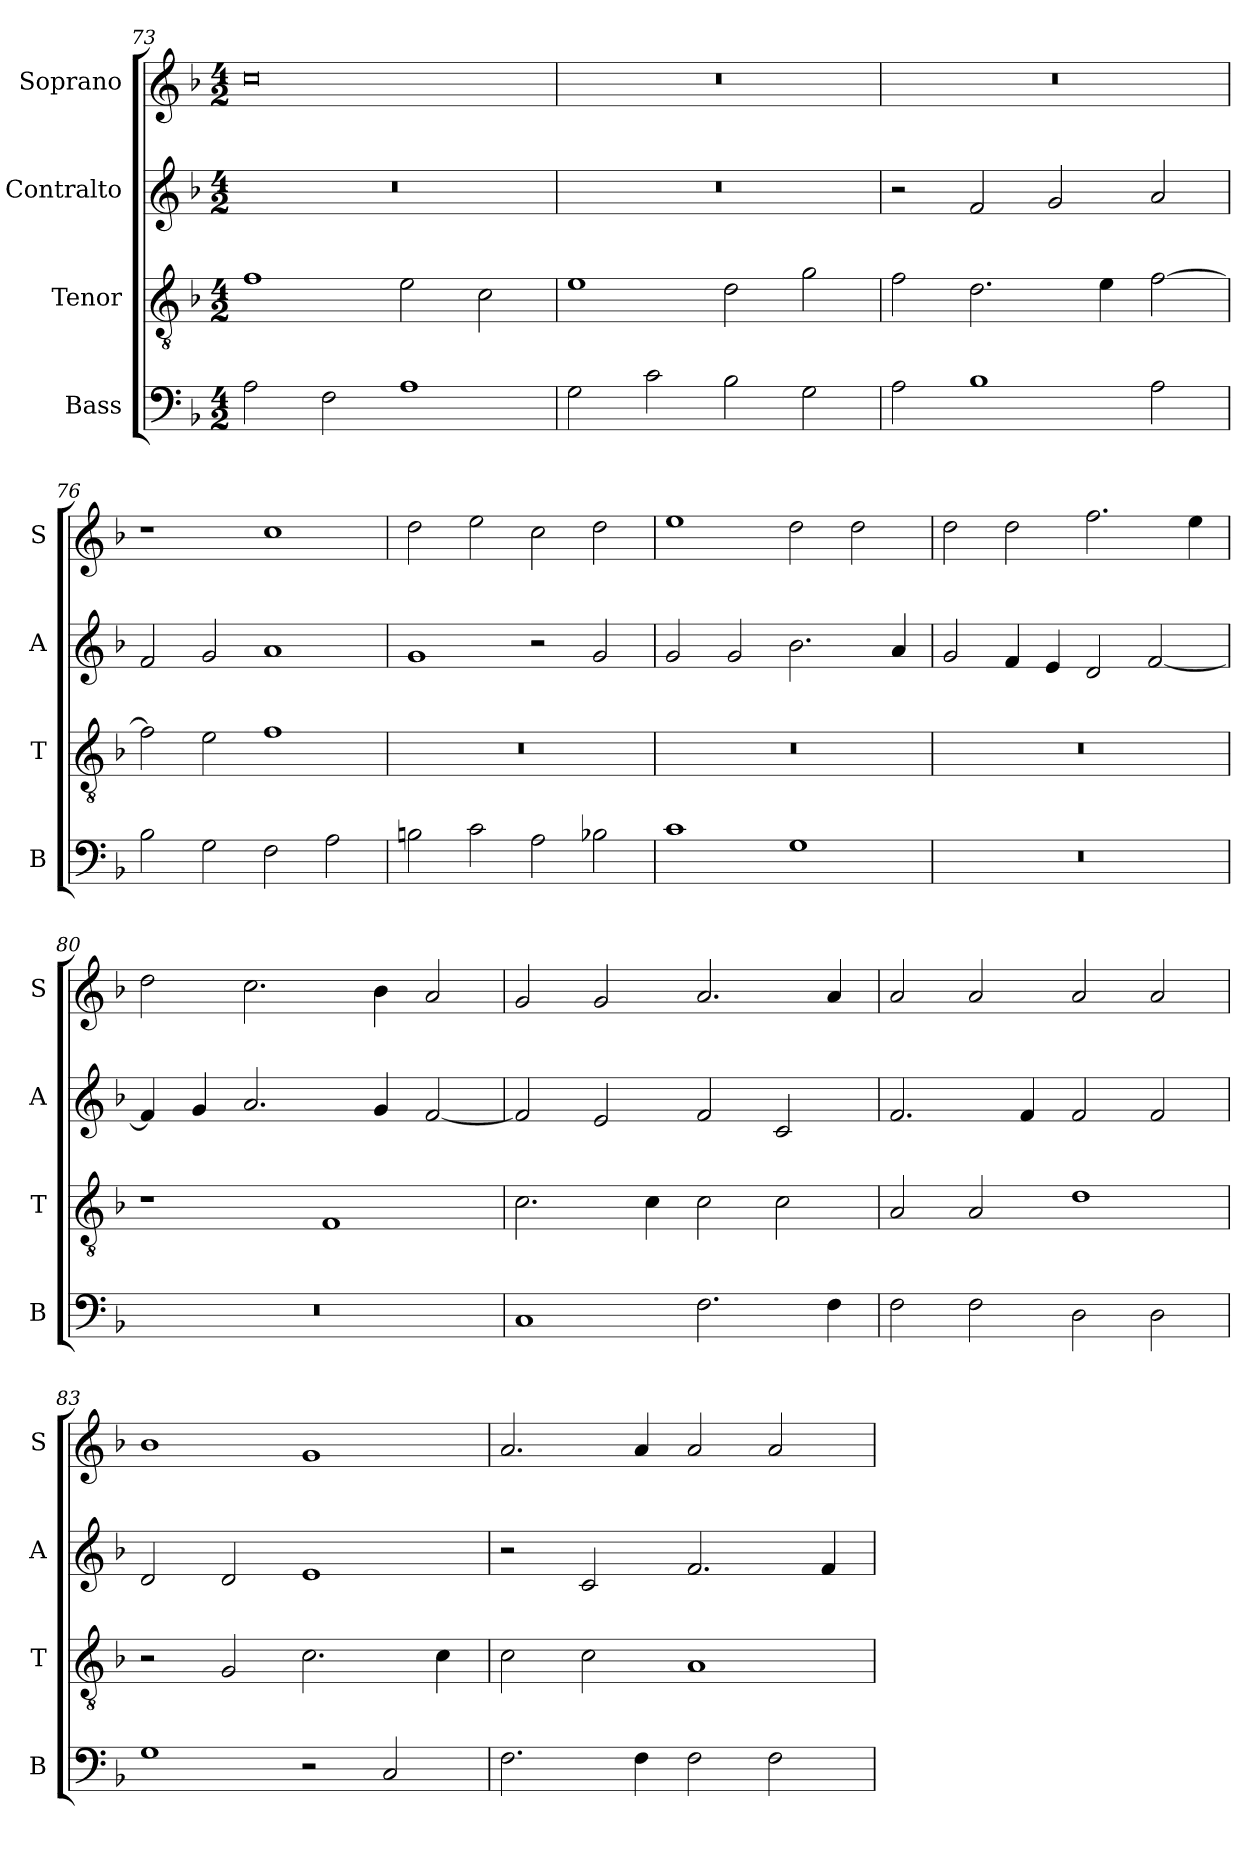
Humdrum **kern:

**kern	**kern	**kern	**kern
*part4	*part3	*part2	*part1
*staff4	*staff3	*staff2	*staff1
*I"Bass	*I"Tenor	*I"Contralto	*I"Soprano
*I'B	*I'T	*I'A	*I'S
*clefF4	*clefGv2	*clefG2	*clefG2
*k[b-]	*k[b-]	*k[b-]	*k[b-]
*F:ion	*F:ion	*F:ion	*F:ion
*M4/2	*M4/2	*M4/2	*M4/2
=73	=73	=73	=73
2A	1f	0r	0cc
2F	.	.	.
1A	2e	.	.
.	2c	.	.
=74	=74	=74	=74
2G	1e	0r	0r
2c	.	.	.
2B-	2d	.	.
2G	2g	.	.
=75	=75	=75	=75
2A	2f	2r	0r
1B-	2.d	2f	.
.	.	2g	.
.	4e	.	.
2A	[2f	2a	.
=76	=76	=76	=76
2B-	2f]	2f	1r
2G	2e	2g	.
2F	1f	1a	1cc
2A	.	.	.
=77	=77	=77	=77
2Bn	0r	1g	2dd
2c	.	.	2ee
2A	.	2r	2cc
2B-X	.	2g	2dd
=78	=78	=78	=78
1c	0r	2g	1ee
.	.	2g	.
1G	.	2.b-	2dd
.	.	.	2dd
.	.	4a	.
=79	=79	=79	=79
0r	0r	2g	2dd
.	.	4f	2dd
.	.	4e	.
.	.	2d	2.ff
.	.	[2f	.
.	.	.	4ee
=80	=80	=80	=80
0r	1r	4f]	2dd
.	.	4g	.
.	.	2.a	2.cc
.	1F	.	.
.	.	4g	4b-
.	.	[2f	2a
=81	=81	=81	=81
1C	2.c	2f]	2g
.	.	2e	2g
.	4c	.	.
2.F	2c	2f	2.a
.	2c	2c	.
4F	.	.	4a
=82	=82	=82	=82
2F	2A	2.f	2a
2F	2A	.	2a
.	.	4f	.
2D	1d	2f	2a
2D	.	2f	2a
=83	=83	=83	=83
1G	2r	2d	1b-
.	2G	2d	.
2r	2.c	1e	1g
2C	.	.	.
.	4c	.	.
=84	=84	=84	=84
2.F	2c	2r	2.a
.	2c	2c	.
4F	.	.	4a
2F	1A	2.f	2a
2F	.	.	2a
.	.	4f	.
=	=	=	=
*-	*-	*-	*-
